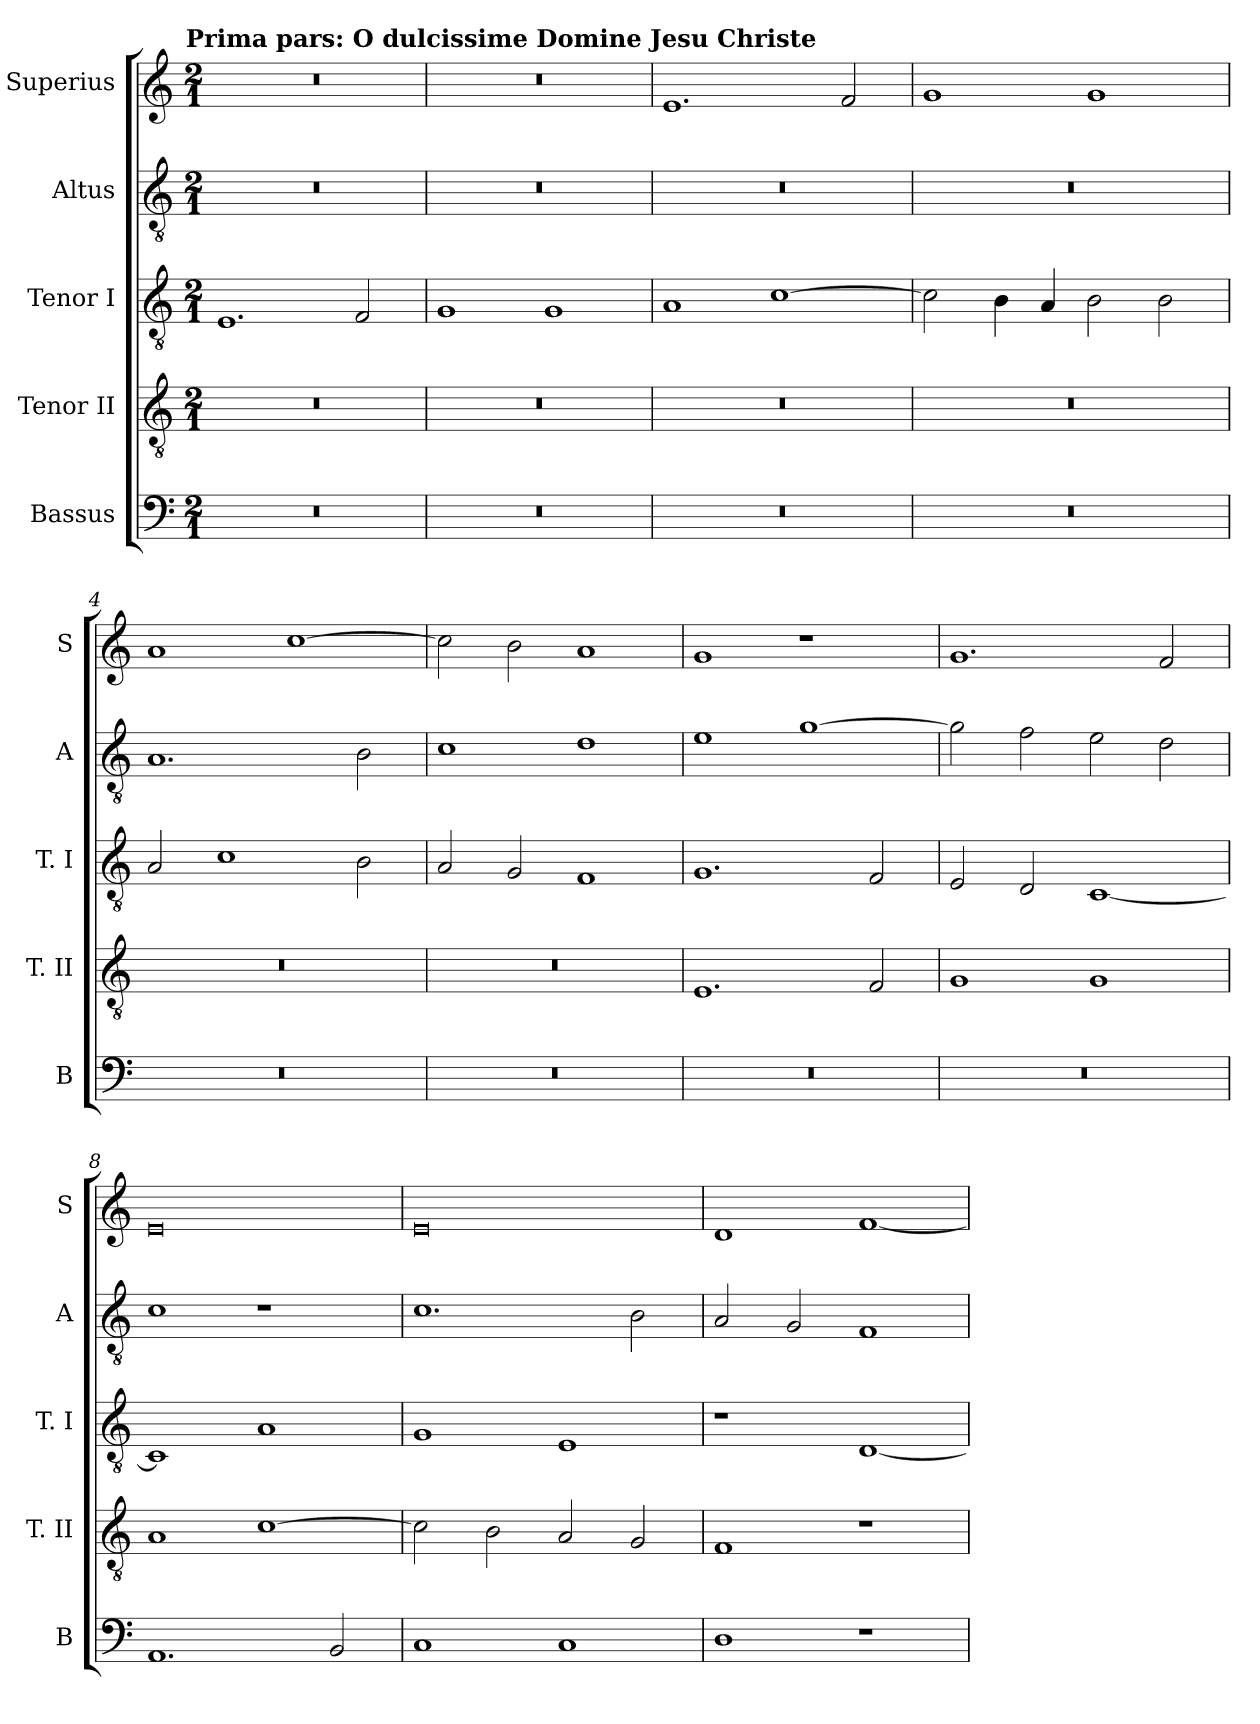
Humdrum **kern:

**kern	**kern	**kern	**kern	**kern
*part5	*part4	*part3	*part2	*part1
*staff5	*staff4	*staff3	*staff2	*staff1
*I"Bassus	*I"Tenor II	*I"Tenor I	*I"Altus	*I"Superius
*I'B	*I'T. II	*I'T. I	*I'A	*I'S
*clefF4	*clefGv2	*clefGv2	*clefGv2	*clefG2
*k[]	*k[]	*k[]	*k[]	*k[]
*C:	*C:	*C:	*C:	*C:
!!LO:TX:omd:t=Prima pars&colon; O dulcissime Domine Jesu Christe
*M2/1	*M2/1	*M2/1	*M2/1	*M2/1
=	=	=	=	=
0r	0r	1.E	0r	0r
.	.	2F	.	.
=1	=1	=1	=1	=1
0r	0r	1G	0r	0r
.	.	1G	.	.
=2	=2	=2	=2	=2
0r	0r	1A	0r	1.e
.	.	[1c	.	.
.	.	.	.	2f
=3	=3	=3	=3	=3
0r	0r	2c]	0r	1g
.	.	4B	.	.
.	.	4A	.	.
.	.	2B	.	1g
.	.	2B	.	.
=4	=4	=4	=4	=4
0r	0r	2A	1.A	1a
.	.	1c	.	.
.	.	.	.	[1cc
.	.	2B	2B	.
=5	=5	=5	=5	=5
0r	0r	2A	1c	2cc]
.	.	2G	.	2b
.	.	1F	1d	1a
=6	=6	=6	=6	=6
0r	1.E	1.G	1e	1g
.	.	.	[1g	1r
.	2F	2F	.	.
=7	=7	=7	=7	=7
0r	1G	2E	2g]	1.g
.	.	2D	2f	.
.	1G	[1C	2e	.
.	.	.	2d	2f
=8	=8	=8	=8	=8
1.AA	1A	1C]	1c	0e
.	[1c	1A	1r	.
2BB	.	.	.	.
=9	=9	=9	=9	=9
1C	2c]	1G	1.c	0e
.	2B	.	.	.
1C	2A	1E	.	.
.	2G	.	2B	.
=10	=10	=10	=10	=10
1D	1F	1r	2A	1d
.	.	.	2G	.
1r	1r	[1D	1F	[1f
=	=	=	=	=
*-	*-	*-	*-	*-
